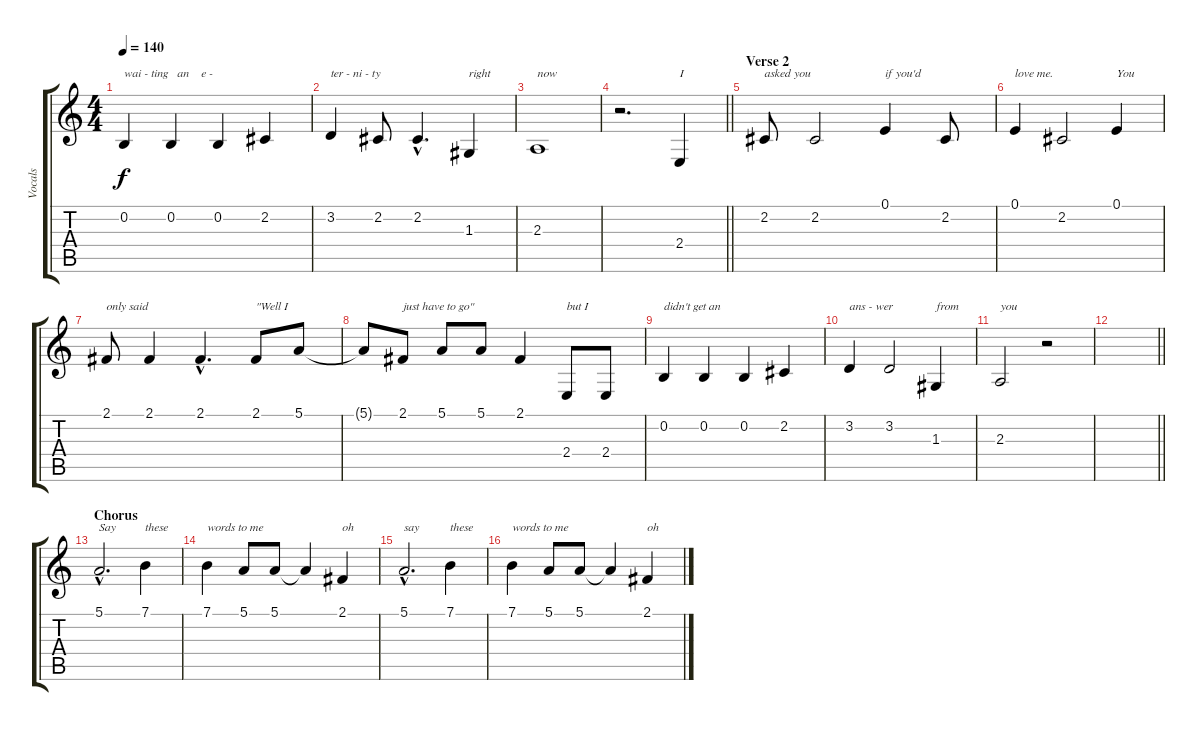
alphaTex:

\track ("Vocals" "Vocals") {instrument tenorsax}
\staff {score tabs}
\tuning (E4 B3 G3 D3 A2 E2) {hide}
\ts (4 4)
\tempo 140
\clef g2
\ks c
0.2.4{txt "wai - ting   an    e -" dy f} 0.2.4 0.2.4 2.2.4 |
3.2.4{txt "ter - ni - ty"} 2.2.8 2.2{hac}.4{d} 1.3.4{txt "right"} |
2.3.1{txt "now"} |
\barLineRight lightlight
r.2{d} 2.4.4{txt "I"} |
\section ("" "Verse 2")
2.2.8{txt "asked you"} 2.2.2 0.1.4{txt "if you'd"} 2.2.8 |
0.1.4{txt "love me."} 2.2.2 0.1.4{txt "You"} |
2.1.8{txt "only said"} 2.1.4 2.1{hac}.4{d} 2.1.8{txt "\"Well I"} 5.1.8 |
5.1{t}.8 2.1.8{txt "just have to go\""} 5.1.8 5.1.8 2.1.4 2.4.8{txt "but I"} 2.4.8 |
0.2.4{txt "didn't get an"} 0.2.4 0.2.4 2.2.4 |
3.2.4{txt "ans - wer"} 3.2.2 1.3.4{txt "from"} |
2.3.2{txt "you"} r.2 |
\barLineRight lightlight
|
\section ("" "Chorus")
5.1{hac}.2{d txt "Say"} 7.1.4{txt "these"} |
7.1.4{txt "words to me"} 5.1.8 5.1.8 5.1{t}.4 2.1.4{txt "oh"} |
5.1{hac}.2{d txt "say"} 7.1.4{txt "these"} |
7.1.4{txt "words to me"} 5.1.8 5.1.8 5.1{t}.4 2.1.4{txt "oh"}
